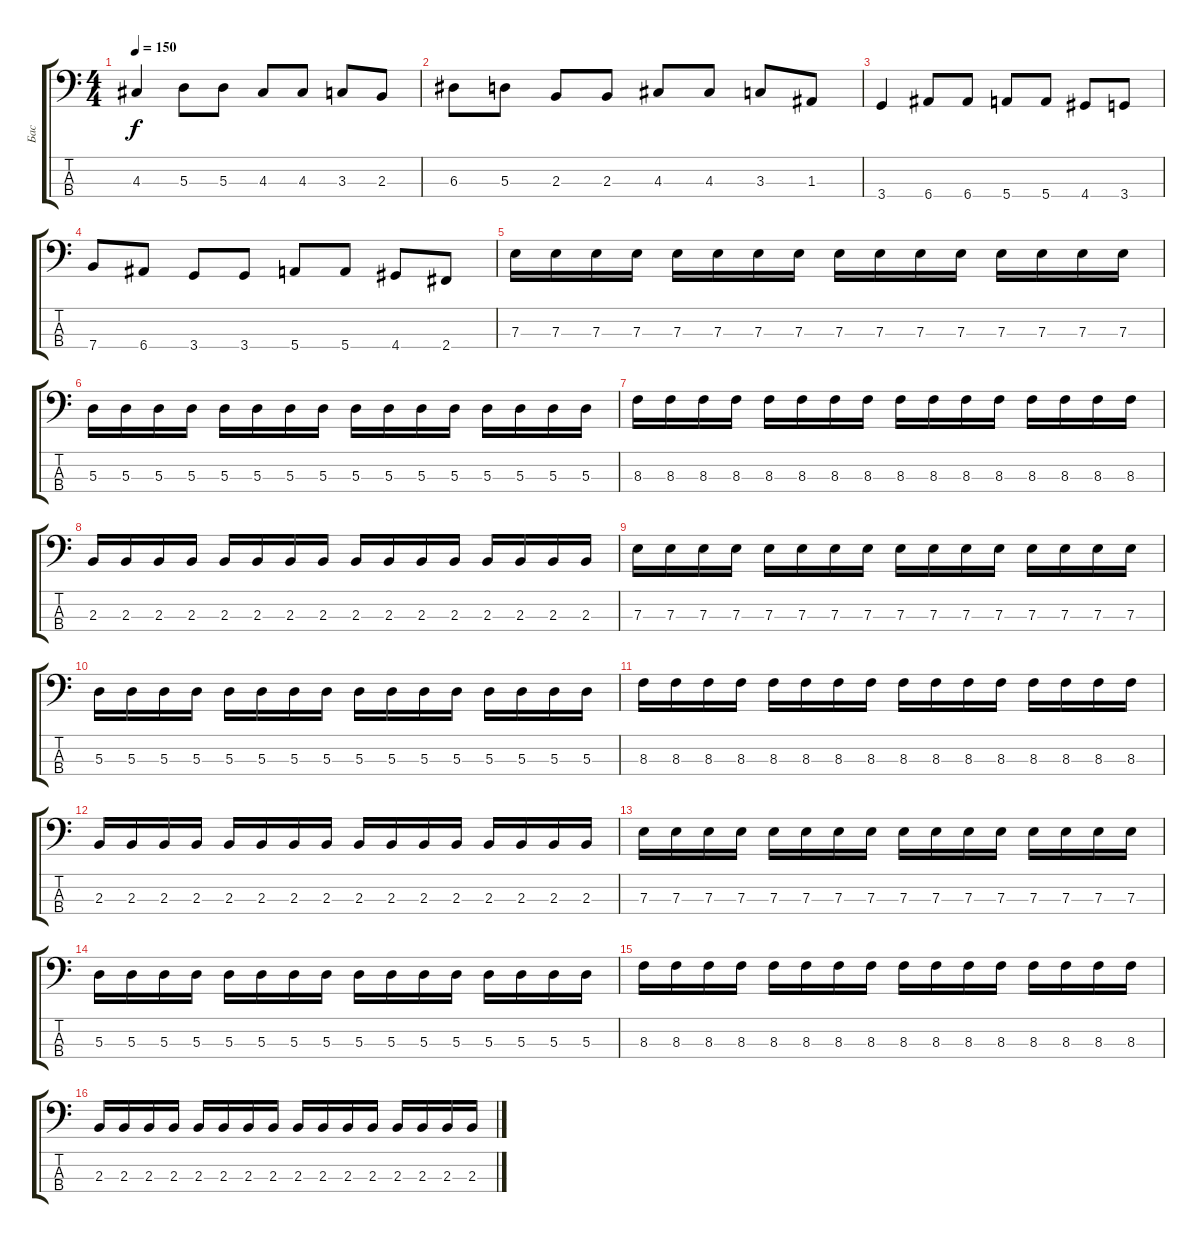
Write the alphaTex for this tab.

\track ("Бас" "Бас") {instrument electricbassfinger}
\staff {score tabs}
\tuning (G2 D2 A1 E1) {hide}
\ts (4 4)
\tempo 150
\clef f4
\ks c
4.3.4{dy f} 5.3.8 5.3.8 4.3.8 4.3.8 3.3.8 2.3.8 |
6.3.8 5.3.8 2.3.8 2.3.8 4.3.8 4.3.8 3.3.8 1.3.8 |
3.4.4 6.4.8 6.4.8 5.4.8 5.4.8 4.4.8 3.4.8 |
7.4.8 6.4.8 3.4.8 3.4.8 5.4.8 5.4.8 4.4.8 2.4.8 |
7.3.16 7.3.16 7.3.16 7.3.16 7.3.16 7.3.16 7.3.16 7.3.16 7.3.16 7.3.16 7.3.16 7.3.16 7.3.16 7.3.16 7.3.16 7.3.16 |
5.3.16 5.3.16 5.3.16 5.3.16 5.3.16 5.3.16 5.3.16 5.3.16 5.3.16 5.3.16 5.3.16 5.3.16 5.3.16 5.3.16 5.3.16 5.3.16 |
8.3.16 8.3.16 8.3.16 8.3.16 8.3.16 8.3.16 8.3.16 8.3.16 8.3.16 8.3.16 8.3.16 8.3.16 8.3.16 8.3.16 8.3.16 8.3.16 |
2.3.16 2.3.16 2.3.16 2.3.16 2.3.16 2.3.16 2.3.16 2.3.16 2.3.16 2.3.16 2.3.16 2.3.16 2.3.16 2.3.16 2.3.16 2.3.16 |
7.3.16 7.3.16 7.3.16 7.3.16 7.3.16 7.3.16 7.3.16 7.3.16 7.3.16 7.3.16 7.3.16 7.3.16 7.3.16 7.3.16 7.3.16 7.3.16 |
5.3.16 5.3.16 5.3.16 5.3.16 5.3.16 5.3.16 5.3.16 5.3.16 5.3.16 5.3.16 5.3.16 5.3.16 5.3.16 5.3.16 5.3.16 5.3.16 |
8.3.16 8.3.16 8.3.16 8.3.16 8.3.16 8.3.16 8.3.16 8.3.16 8.3.16 8.3.16 8.3.16 8.3.16 8.3.16 8.3.16 8.3.16 8.3.16 |
2.3.16 2.3.16 2.3.16 2.3.16 2.3.16 2.3.16 2.3.16 2.3.16 2.3.16 2.3.16 2.3.16 2.3.16 2.3.16 2.3.16 2.3.16 2.3.16 |
7.3.16 7.3.16 7.3.16 7.3.16 7.3.16 7.3.16 7.3.16 7.3.16 7.3.16 7.3.16 7.3.16 7.3.16 7.3.16 7.3.16 7.3.16 7.3.16 |
5.3.16 5.3.16 5.3.16 5.3.16 5.3.16 5.3.16 5.3.16 5.3.16 5.3.16 5.3.16 5.3.16 5.3.16 5.3.16 5.3.16 5.3.16 5.3.16 |
8.3.16 8.3.16 8.3.16 8.3.16 8.3.16 8.3.16 8.3.16 8.3.16 8.3.16 8.3.16 8.3.16 8.3.16 8.3.16 8.3.16 8.3.16 8.3.16 |
2.3.16 2.3.16 2.3.16 2.3.16 2.3.16 2.3.16 2.3.16 2.3.16 2.3.16 2.3.16 2.3.16 2.3.16 2.3.16 2.3.16 2.3.16 2.3.16
